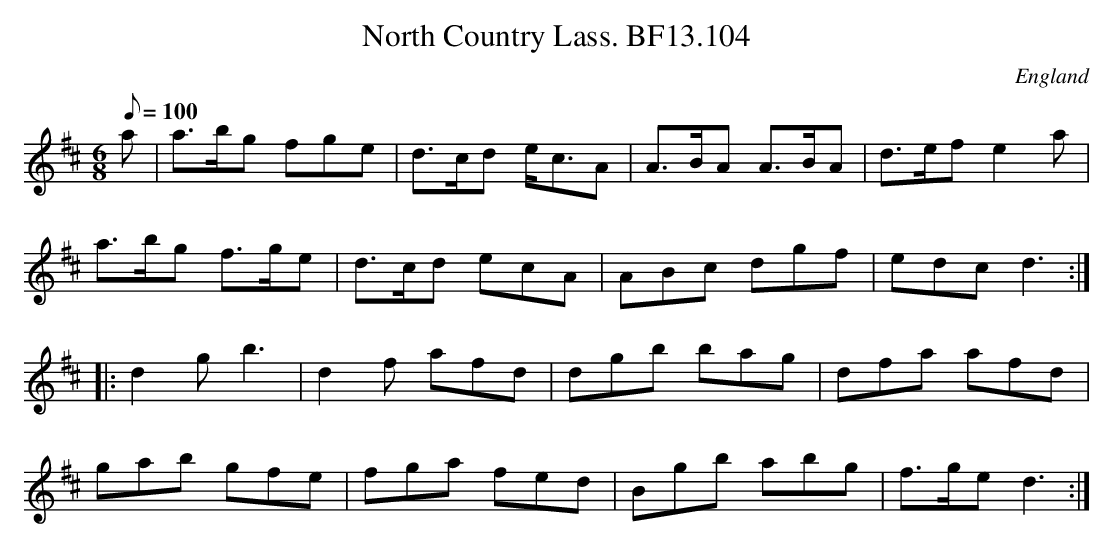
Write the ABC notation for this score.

X:1
T:North Country Lass. BF13.104
M:6/8
Q:100
O:England
K:D
a|a>bg fge|d>cd e<cA|A>BA A>BA|d>efe2a|!
a>bg f>ge|d>cd ecA|ABc dgf|edcd3::!
d2gb3|d2f afd|dgb bag|dfa afd|!
gab gfe|fga fed|Bgb abg|f>ge d3:|]
